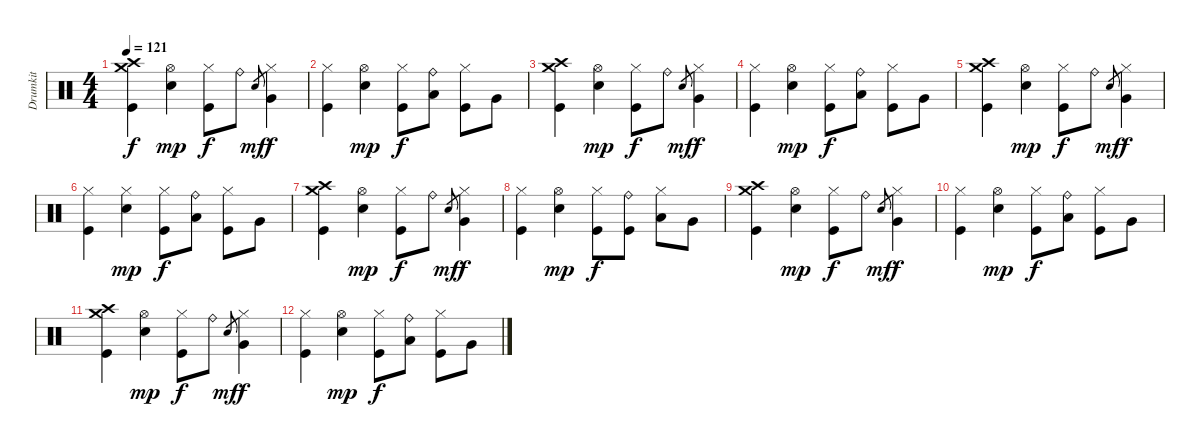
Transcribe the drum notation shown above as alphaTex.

\track ("Drumkit" "Drumkit") {instrument percussion}
\staff {score}
\articulation defaults
\ts (4 4)
\tempo 121
\clef neutral
\ks c
("Crash high (hit)" "Crash medium (hit)" "Kick (hit)").4{dy f} ("Hi-Hat (open)" "Snare (hit) 2").4{dy mp} ("Hi-Hat (closed)" "Kick (hit)").8{dy f} "Ride (bell)".8 "Snare (hit)".8{gr dy mf} ("Hi-Hat (closed)" "Very Low Tom (hit)").4{dy f} |
("Hi-Hat (closed)" "Kick (hit)").4 ("Hi-Hat (open)" "Snare (hit) 2").4{dy mp} ("Hi-Hat (closed)" "Kick (hit)").8{dy f} ("Ride (bell)" "Low Tom (hit)").8 ("Hi-Hat (closed)" "Kick (hit)").8 "Very Low Tom (hit)".8 |
("Crash high (hit)" "Crash medium (hit)" "Kick (hit)").4 ("Hi-Hat (open)" "Snare (hit) 2").4{dy mp} ("Hi-Hat (closed)" "Kick (hit)").8{dy f} "Ride (bell)".8 "Snare (hit)".8{gr dy mf} ("Hi-Hat (closed)" "Very Low Tom (hit)").4{dy f} |
("Hi-Hat (closed)" "Kick (hit)").4 ("Hi-Hat (open)" "Snare (hit) 2").4{dy mp} ("Hi-Hat (closed)" "Kick (hit)").8{dy f} ("Ride (bell)" "Low Tom (hit)").8 ("Hi-Hat (closed)" "Kick (hit)").8 "Very Low Tom (hit)".8 |
("Crash high (hit)" "Crash medium (hit)" "Kick (hit)").4 ("Hi-Hat (open)" "Snare (hit) 2").4{dy mp} ("Hi-Hat (closed)" "Kick (hit)").8{dy f} "Ride (bell)".8 "Snare (hit)".8{gr dy mf} ("Hi-Hat (closed)" "Very Low Tom (hit)").4{dy f} |
("Hi-Hat (closed)" "Kick (hit)").4 ("Hi-Hat (closed)" "Snare (hit) 2").4{dy mp} ("Hi-Hat (closed)" "Kick (hit)").8{dy f} ("Ride (bell)" "Low Tom (hit)").8 ("Hi-Hat (closed)" "Kick (hit)").8 "Very Low Tom (hit)".8 |
("Crash high (hit)" "Crash medium (hit)" "Kick (hit)").4 ("Hi-Hat (open)" "Snare (hit) 2").4{dy mp} ("Hi-Hat (closed)" "Kick (hit)").8{dy f} "Ride (bell)".8 "Snare (hit)".8{gr dy mf} ("Hi-Hat (closed)" "Very Low Tom (hit)").4{dy f} |
("Hi-Hat (closed)" "Kick (hit)").4 ("Hi-Hat (open)" "Snare (hit) 2").4{dy mp} ("Hi-Hat (closed)" "Kick (hit)").8{dy f} ("Ride (bell)" "Kick (hit)").8 ("Hi-Hat (closed)" "Low Tom (hit)").8 "Very Low Tom (hit)".8 |
("Crash high (hit)" "Crash medium (hit)" "Kick (hit)").4 ("Hi-Hat (open)" "Snare (hit) 2").4{dy mp} ("Hi-Hat (closed)" "Kick (hit)").8{dy f} "Ride (bell)".8 "Snare (hit)".8{gr dy mf} ("Hi-Hat (closed)" "Very Low Tom (hit)").4{dy f} |
("Hi-Hat (closed)" "Kick (hit)").4 ("Hi-Hat (open)" "Snare (hit) 2").4{dy mp} ("Hi-Hat (closed)" "Kick (hit)").8{dy f} ("Ride (bell)" "Low Tom (hit)").8 ("Hi-Hat (closed)" "Kick (hit)").8 "Very Low Tom (hit)".8 |
("Crash high (hit)" "Crash medium (hit)" "Kick (hit)").4 ("Hi-Hat (open)" "Snare (hit) 2").4{dy mp} ("Hi-Hat (closed)" "Kick (hit)").8{dy f} "Ride (bell)".8 "Snare (hit)".8{gr dy mf} ("Hi-Hat (closed)" "Very Low Tom (hit)").4{dy f} |
("Hi-Hat (closed)" "Kick (hit)").4 ("Hi-Hat (open)" "Snare (hit) 2").4{dy mp} ("Hi-Hat (closed)" "Kick (hit)").8{dy f} ("Ride (bell)" "Low Tom (hit)").8 ("Hi-Hat (closed)" "Kick (hit)").8 "Very Low Tom (hit)".8
